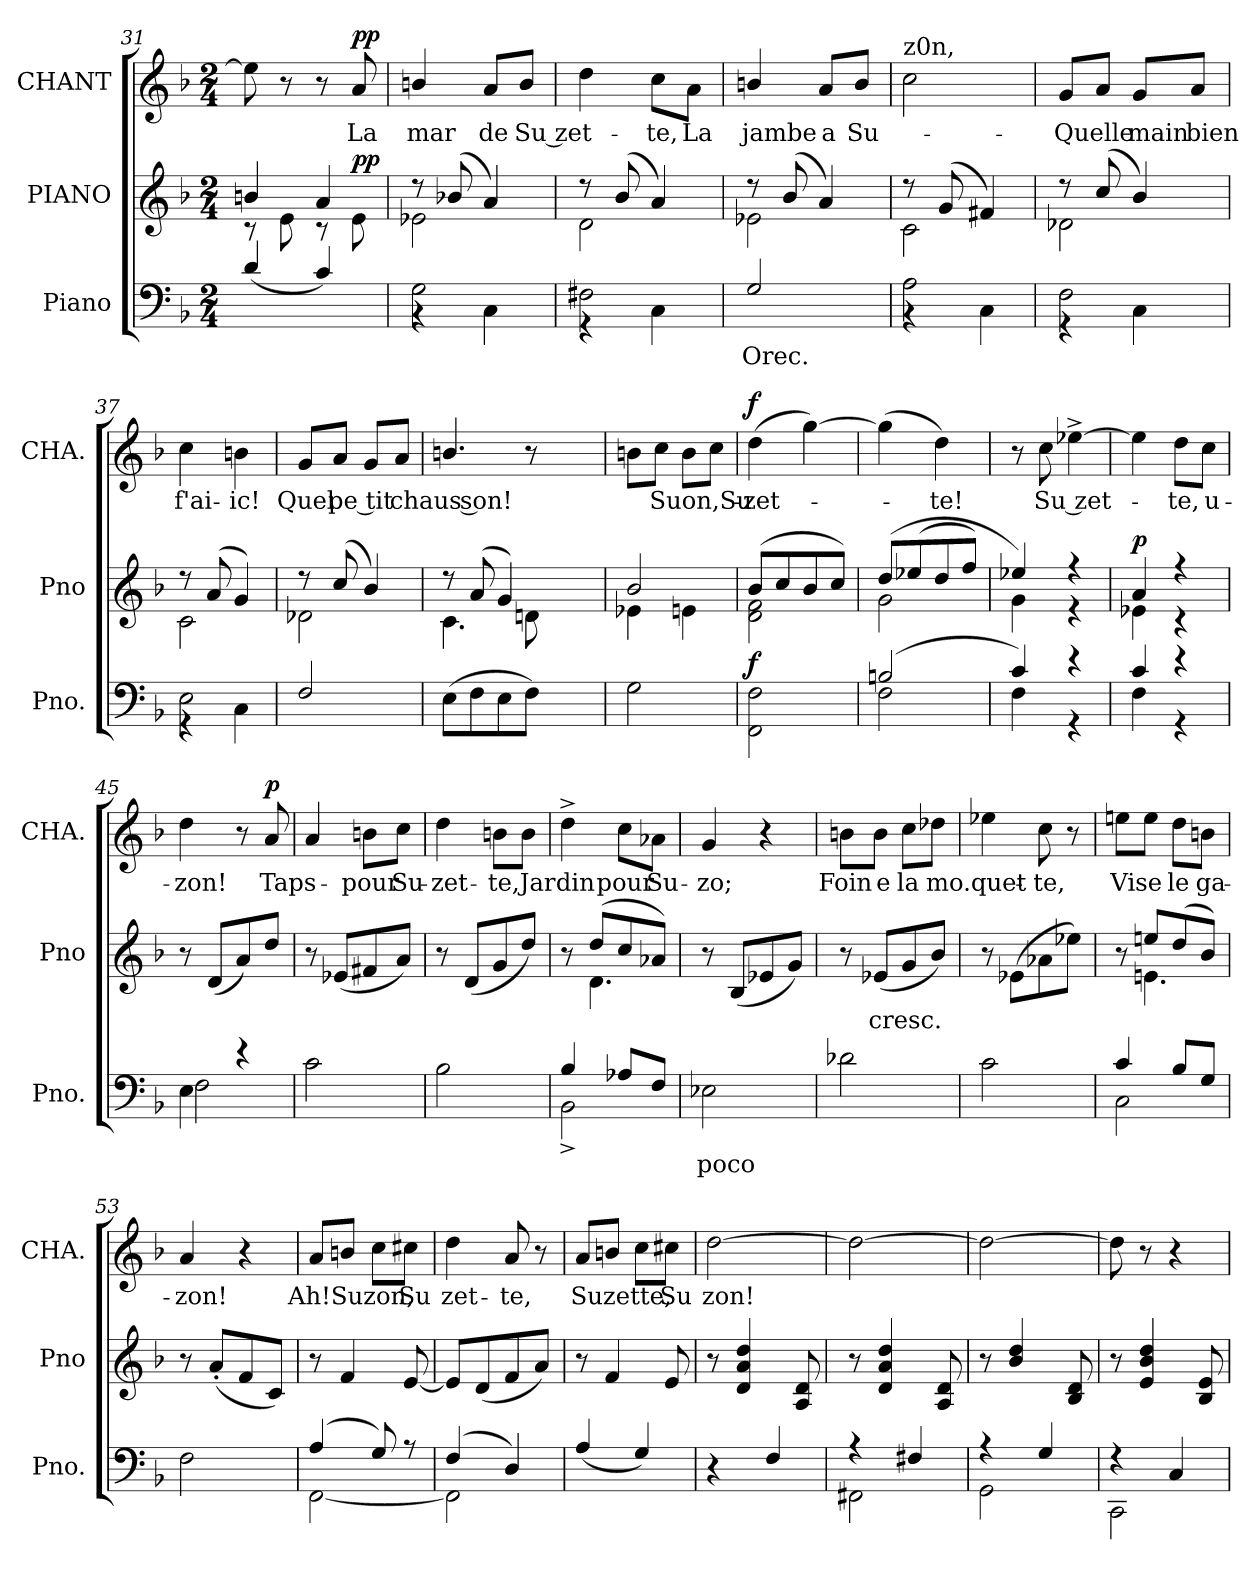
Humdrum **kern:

**kern	**text	**dynam	**kern	**text	**dynam	**kern	**text	**dynam
*part3	*part3	*part3	*part2	*part2	*part2	*part1	*part1	*part1
*staff3	*staff3	*staff3	*staff2	*staff2	*staff2	*staff1	*staff1	*staff1
*I"Piano	*	*	*I"PIANO	*	*	*I"CHANT	*	*
*I'Pno.	*	*	*I'Pno	*	*	*I'CHA.	*	*
*clefF4	*	*	*clefG2	*	*	*clefG2	*	*
*k[b-]	*	*	*k[b-]	*	*	*k[b-]	*	*
*F:	*	*	*F:	*	*	*F:	*	*
*M2/4	*	*	*M2/4	*	*	*M2/4	*	*
=31	=31	=31	=31	=31	=31	=31	=31	=31
*	*	*	*^	*	*	*	*	*
(4d/	.	.	4bn/	8r	.	.	8ee\]	.	.
.	.	.	.	8e\	.	.	8r	.	.
4c/)	.	.	4a/	8r	.	.	8r	.	.
.	.	.	.	8e\	.	pp	8a/	La	pp
=32	=32	=32	=32	=32	=32	=32	=32	=32	=32
*^	*	*	*	*	*	*	*	*	*
2G\	4r	.	.	8r	2e-X\	.	.	4b/	mar	.
.	.	.	.	(8b-X/	.	.	.	.	.	.
.	4C\	.	.	4a/)	.	.	.	8a/L	de	.
.	.	.	.	.	.	.	.	8b/J	Su zet-	.
=33	=33	=33	=33	=33	=33	=33	=33	=33	=33	=33
2F#X\	4r	.	.	8r	2d\	.	.	4dd\	.	.
.	.	.	.	(8b-/	.	.	.	.	.	.
.	4C\	.	.	4a/)	.	.	.	8cc\L	te,	.
.	.	.	.	.	.	.	.	8a\J	La	.
*v	*v	*	*	*	*	*	*	*	*	*
=34	=34	=34	=34	=34	=34	=34	=34	=34	=34
2G/	Orec.	.	8r	2e-X\	.	.	4b/	jambe	.
.	.	.	(8b-/	.	.	.	.	.	.
.	.	.	4a/)	.	.	.	8a/L	a	.
.	.	.	.	.	.	.	8b/J	Su-	.
!!LO:LB:g=z
=35	=35	=35	=35	=35	=35	=35	=35	=35	=35
*^	*	*	*	*	*	*	*	*	*
!	!	!	!	!	!	!	!	!LO:TX:t=z0n,	!	!
2A\	4r	.	.	8r	2c\	.	.	2cc\	.	.
.	.	.	.	(8g/	.	.	.	.	.	.
.	4C\	.	.	4f#X/)	.	.	.	.	.	.
=36	=36	=36	=36	=36	=36	=36	=36	=36	=36	=36
2F\	4r	.	.	8r	2d-X\	.	.	8g/L	Quelle	.
.	.	.	.	(8cc/	.	.	.	8a/J	.	.
.	4C\	.	.	4b-/)	.	.	.	8g/L	main	.
.	.	.	.	.	.	.	.	8a/J	bien	.
=37	=37	=37	=37	=37	=37	=37	=37	=37	=37	=37
2E\	4r	.	.	8r	2c\	.	.	4cc\	f'ai-	.
.	.	.	.	(8a/	.	.	.	.	.	.
.	4C\	.	.	4g/)	.	.	.	4b\	ic!	.
*v	*v	*	*	*	*	*	*	*	*	*
=38	=38	=38	=38	=38	=38	=38	=38	=38	=38
2F/	.	.	8r	2d-X\	.	.	8g/L	Quel	.
.	.	.	(8cc/	.	.	.	8a/J	pe tit	.
.	.	.	4b-/)	.	.	.	8g/L	.	.
.	.	.	.	.	.	.	8a/J	chaus son!	.
=39	=39	=39	=39	=39	=39	=39	=39	=39	=39
(8E\L	.	.	8r	4.c\	.	.	4.b/	.	.
8F\	.	.	(8a/	.	.	.	.	.	.
8E\	.	.	4g/)	.	.	.	.	.	.
8F\J)	.	.	.	8dn\	.	.	8r	.	.
=40	=40	=40	=40	=40	=40	=40	=40	=40	=40
2G\	.	.	2b-/	4e-X\	.	.	8b\L	.	.
.	.	.	.	.	.	.	8cc\J	Suon,Su-	.
.	.	.	.	4en\	.	.	8b\L	.	.
.	.	.	.	.	.	.	8cc\J	.	.
!!LO:LB:g=z
=41	=41	=41	=41	=41	=41	=41	=41	=41	=41
2FF\ 2F\	.	f	(8b-/L	2d\ 2f\	.	.	(4dd\	zet-	f
.	.	.	8cc/	.	.	.	.	.	.
.	.	.	8b-/	.	.	.	[4gg\)	.	.
.	.	.	8cc/J)	.	.	.	.	.	.
=42	=42	=42	=42	=42	=42	=42	=42	=42	=42
*^	*	*	*	*	*	*	*	*	*
(2Bn/	2F\	.	.	(8dd/L	2g\	.	.	(4gg\]	.	.
.	.	.	.	(8ee-X/	.	.	.	.	.	.
.	.	.	.	8dd/	.	.	.	4dd\)	te!	.
.	.	.	.	8ff/J)	.	.	.	.	.	.
=43	=43	=43	=43	=43	=43	=43	=43	=43	=43	=43
4c/)	4F\	.	.	4ee-X/)	4g\	.	.	8r	.	.
.	.	.	.	.	.	.	.	8cc\	Su zet-	.
4r	4r	.	.	4r	4r	.	.	[4ee-X^\	.	.
=44	=44	=44	=44	=44	=44	=44	=44	=44	=44	=44
4c/	4F\	.	.	4a/	4e-X\	.	p	4ee-\]	.	.
4r	4r	.	.	4r	4r	.	.	8dd\L	te,	dim.
.	.	.	.	.	.	.	.	8cc\J	u-	.
*	*	*	*	*v	*v	*	*	*	*	*
=45	=45	=45	=45	=45	=45	=45	=45	=45	=45
4E\	2F\	.	.	8r	.	.	4dd\	zon!	.
.	.	.	.	(8d/L	.	.	.	.	.
4r	.	.	.	8a/)	.	.	8r	.	.
.	.	.	.	8dd/J	.	.	8a/	Taps-	p
*v	*v	*	*	*	*	*	*	*	*
=46	=46	=46	=46	=46	=46	=46	=46	=46
2c\	.	.	8r	.	.	4a/	.	.
.	.	.	(8e-X/L	.	.	.	.	.
.	.	.	8f#X/	.	.	8b\L	pour	.
.	.	.	8a/J)	.	.	8cc\J	Su-	.
=47	=47	=47	=47	=47	=47	=47	=47	=47
2B-\	.	.	8r	.	.	4dd\	zet-	.
.	.	.	(8d/L	.	.	.	.	.
.	.	.	8g/	.	.	8b\L	te,Jar	.
.	.	.	8dd/J)	.	.	8b\J	.	.
!!LO:LB:g=z
=48	=48	=48	=48	=48	=48	=48	=48	=48
*^	*	*	*^	*	*	*	*	*
4B-/	2BB-^\	.	.	8r	8ryy	.	.	4dd^\	din	.
.	.	.	.	(8dd/L	4.d\	.	.	.	.	.
8A-X/L	.	.	.	8cc/	.	.	.	8cc\L	pour	.
8F/J	.	.	.	8a-X/J)	.	.	.	8a-X\J	Su-	.
*v	*v	*	*	*	*	*	*	*	*	*
*	*	*	*v	*v	*	*	*	*	*
=49	=49	=49	=49	=49	=49	=49	=49	=49
2E-X\	poco	.	8r	.	.	4g/	zo;	.
.	.	.	(8B-/L	.	.	.	.	.
.	.	.	8e-X/	.	.	4r	.	.
.	.	.	8g/J)	.	.	.	.	.
=50	=50	=50	=50	=50	=50	=50	=50	=50
2d-X\	.	.	8r	.	.	8b\L	Foin	cres0.
.	.	.	(8e-X/L	cresc.	.	8b\J	e	.
.	.	.	8g/	.	.	8cc\L	la	.
.	.	.	8b-/J)	.	.	8dd-X\J	mo.quet-	.
=51	=51	=51	=51	=51	=51	=51	=51	=51
2c\	.	.	8r	.	.	4ee-X\	.	.
.	.	.	(8e-X\L	.	.	.	.	.
.	.	.	8a-X\	.	.	8cc\	te,	.
.	.	.	8ee-X\J)	.	.	8r	.	.
=52	=52	=52	=52	=52	=52	=52	=52	=52
*^	*	*	*^	*	*	*	*	*
4c/	2C\	.	.	8r	8ryy	.	.	8een\L	Vise	.
.	.	.	.	8een/L	4.en\	.	.	8ee\J	.	.
8B-/L	.	.	.	(8dd/	.	.	.	8dd\L	le	.
8G/J	.	.	.	8b-/J)	.	.	.	8b\J	ga-	.
*v	*v	*	*	*	*	*	*	*	*	*
*	*	*	*v	*v	*	*	*	*	*
=53	=53	=53	=53	=53	=53	=53	=53	=53
2F\	.	.	8r	.	.	4a/	zon!	.
.	.	.	(8a'/L	.	.	.	.	.
.	.	.	8f/	.	.	4r	.	.
.	.	.	8c/J)	.	.	.	.	.
=54	=54	=54	=54	=54	=54	=54	=54	=54
*^	*	*	*	*	*	*	*	*
(4A/	[2FF\	.	.	8r	.	.	8a/L	Ah!Suzon,	dim,
.	.	.	.	4f/	.	dim.	8bn/J	.	.
8G/)	.	.	.	.	.	.	8cc\L	.	.
8r	.	.	.	[8e/	.	.	8cc#X\J	Su	.
!!LO:LB:g=z
=55	=55	=55	=55	=55	=55	=55	=55	=55	=55
(4F/	2FF\]	.	.	8e/L]	.	.	4dd\	zet-	.
.	.	.	.	(8d/	.	.	.	.	.
4D/)	.	.	.	8f/	.	.	8a/	te,	.
.	.	.	.	8a/J)	.	.	8r	.	.
*v	*v	*	*	*	*	*	*	*	*
=56	=56	=56	=56	=56	=56	=56	=56	=56
(4A/	.	.	8r	.	.	8a/L	Suzette,	.
.	.	.	4f/	.	.	8bn/J	.	.
4G/)	.	.	.	.	.	8cc\L	.	.
.	.	.	8e/	.	.	8cc#X\J	Su	.
=57	=57	=57	=57	=57	=57	=57	=57	=57
4r	.	.	8r	.	.	[2dd\	zon!	.
.	.	.	4d/ 4a/ 4dd/	.	.	.	.	.
4F/	.	.	.	.	.	.	.	.
.	.	.	8A/ 8d/	.	.	.	.	.
=58	=58	=58	=58	=58	=58	=58	=58	=58
*^	*	*	*	*	*	*	*	*
4r	2FF#X\	.	.	8r	.	.	2dd\_	.	.
.	.	.	.	4d/ 4a/ 4dd/	.	.	.	.	.
4F#X/	.	.	.	.	.	.	.	.	.
.	.	.	.	8A/ 8d/	.	.	.	.	.
=59	=59	=59	=59	=59	=59	=59	=59	=59	=59
4r	2GG\	.	.	8r	.	.	2dd\_	.	.
.	.	.	.	4b-/ 4dd/	.	.	.	.	.
4G/	.	.	.	.	.	.	.	.	.
.	.	.	.	8B-/ 8d/	.	.	.	.	.
=60	=60	=60	=60	=60	=60	=60	=60	=60	=60
4r	2CC\	.	.	8r	.	.	8dd\]	.	.
.	.	.	.	4e/ 4b-/ 4dd/	.	.	8r	.	.
4C/	.	.	.	.	.	.	4r	.	.
.	.	.	.	8B-/ 8e/	.	.	.	.	.
*v	*v	*	*	*	*	*	*	*	*
=	=	=	=	=	=	=	=	=
*-	*-	*-	*-	*-	*-	*-	*-	*-
